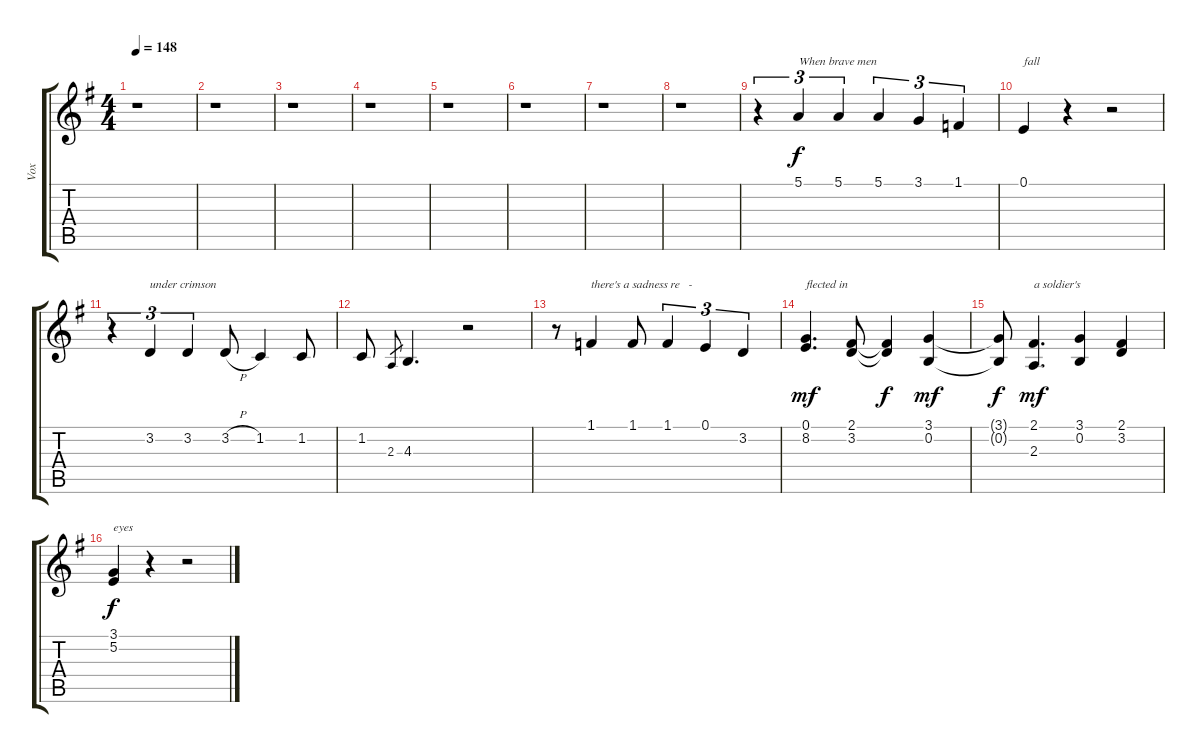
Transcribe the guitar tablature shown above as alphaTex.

\track ("Vox" "Vox") {instrument violin}
\staff {score tabs}
\tuning (E4 B3 G3 D3 A2 E2) {hide}
\ts (4 4)
\tempo 148
\clef g2
\ks g
r.1{dy f} |
r.1 |
r.1 |
r.1 |
r.1 |
r.1 |
r.1 |
\ks eminor
r.1 |
r.4{tu (3 2)} 5.1.4{tu (3 2) txt "When brave men"} 5.1.4{tu (3 2)} 5.1.4{tu (3 2)} 3.1.4{tu (3 2)} 1.1.4{tu (3 2)} |
0.1.4{txt "fall"} r.4 r.2 |
r.4{tu (3 2)} 3.2.4{tu (3 2) txt "under crimson"} 3.2.4{tu (3 2)} 3.2{h}.8 1.2.4 1.2.8 |
1.2.8 2.3.8{gr} 4.3.4{d} r.2 |
r.8 1.1.4{txt "there's a sadness re   -"} 1.1.8 1.1.4{tu (3 2)} 0.1.4{tu (3 2)} 3.2.4{tu (3 2)} |
(0.1 8.2).4{d txt "flected in" dy mf} (2.1 3.2).8 (2.1{t} 3.2{t}).4{dy f} (3.1 0.2).4{dy mf} |
(3.1{t} 0.2{t}).8{dy f} (2.1 2.3).4{d txt "a soldier's" dy mf} (3.1 0.2).4 (2.1 3.2).4 |
(3.1 5.2).4{txt "eyes" dy f} r.4 r.2
